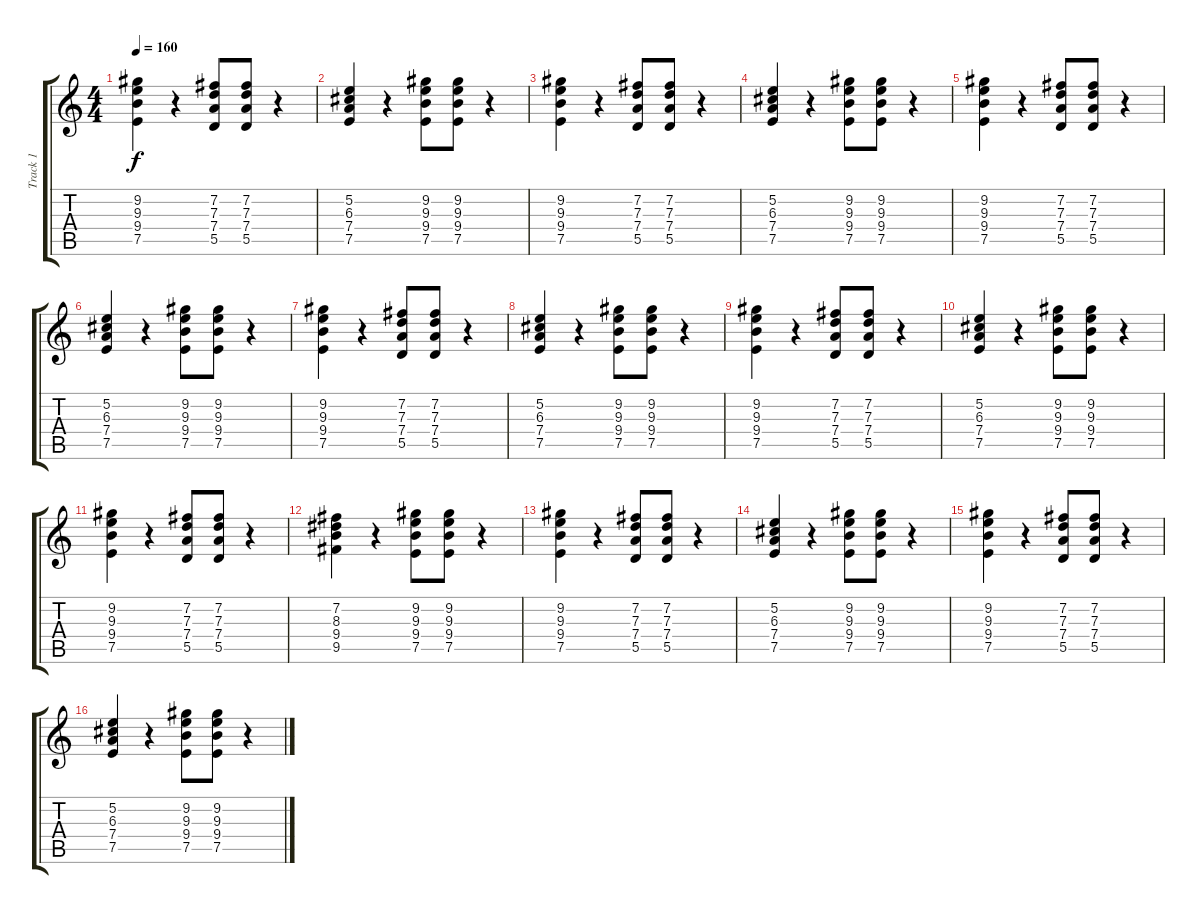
\track ("Track 1" "Track 1") {instrument overdrivenguitar}
\staff {score tabs}
\tuning (E4 B3 G3 D3 A2 E2) {hide}
\ts (4 4)
\tempo 160
\clef g2
\ks c
(9.2 9.3 9.4 7.5).4{dy f instrument overdrivenguitar} r.4 (7.2 7.3 7.4 5.5).8 (7.2 7.3 7.4 5.5).8 r.4 |
(5.2 6.3 7.4 7.5).4 r.4 (9.2 9.3 9.4 7.5).8 (9.2 9.3 9.4 7.5).8 r.4 |
(9.2 9.3 9.4 7.5).4 r.4 (7.2 7.3 7.4 5.5).8 (7.2 7.3 7.4 5.5).8 r.4 |
(5.2 6.3 7.4 7.5).4 r.4 (9.2 9.3 9.4 7.5).8 (9.2 9.3 9.4 7.5).8 r.4 |
(9.2 9.3 9.4 7.5).4 r.4 (7.2 7.3 7.4 5.5).8 (7.2 7.3 7.4 5.5).8 r.4 |
(5.2 6.3 7.4 7.5).4 r.4 (9.2 9.3 9.4 7.5).8 (9.2 9.3 9.4 7.5).8 r.4 |
(9.2 9.3 9.4 7.5).4 r.4 (7.2 7.3 7.4 5.5).8 (7.2 7.3 7.4 5.5).8 r.4 |
(5.2 6.3 7.4 7.5).4 r.4 (9.2 9.3 9.4 7.5).8 (9.2 9.3 9.4 7.5).8 r.4 |
(9.2 9.3 9.4 7.5).4 r.4 (7.2 7.3 7.4 5.5).8 (7.2 7.3 7.4 5.5).8 r.4 |
(5.2 6.3 7.4 7.5).4 r.4 (9.2 9.3 9.4 7.5).8 (9.2 9.3 9.4 7.5).8 r.4 |
(9.2 9.3 9.4 7.5).4 r.4 (7.2 7.3 7.4 5.5).8 (7.2 7.3 7.4 5.5).8 r.4 |
(7.2 8.3 9.4 9.5).4 r.4 (9.2 9.3 9.4 7.5).8 (9.2 9.3 9.4 7.5).8 r.4 |
(9.2 9.3 9.4 7.5).4 r.4 (7.2 7.3 7.4 5.5).8 (7.2 7.3 7.4 5.5).8 r.4 |
(5.2 6.3 7.4 7.5).4 r.4 (9.2 9.3 9.4 7.5).8 (9.2 9.3 9.4 7.5).8 r.4 |
(9.2 9.3 9.4 7.5).4 r.4 (7.2 7.3 7.4 5.5).8 (7.2 7.3 7.4 5.5).8 r.4 |
(5.2 6.3 7.4 7.5).4 r.4 (9.2 9.3 9.4 7.5).8 (9.2 9.3 9.4 7.5).8 r.4
